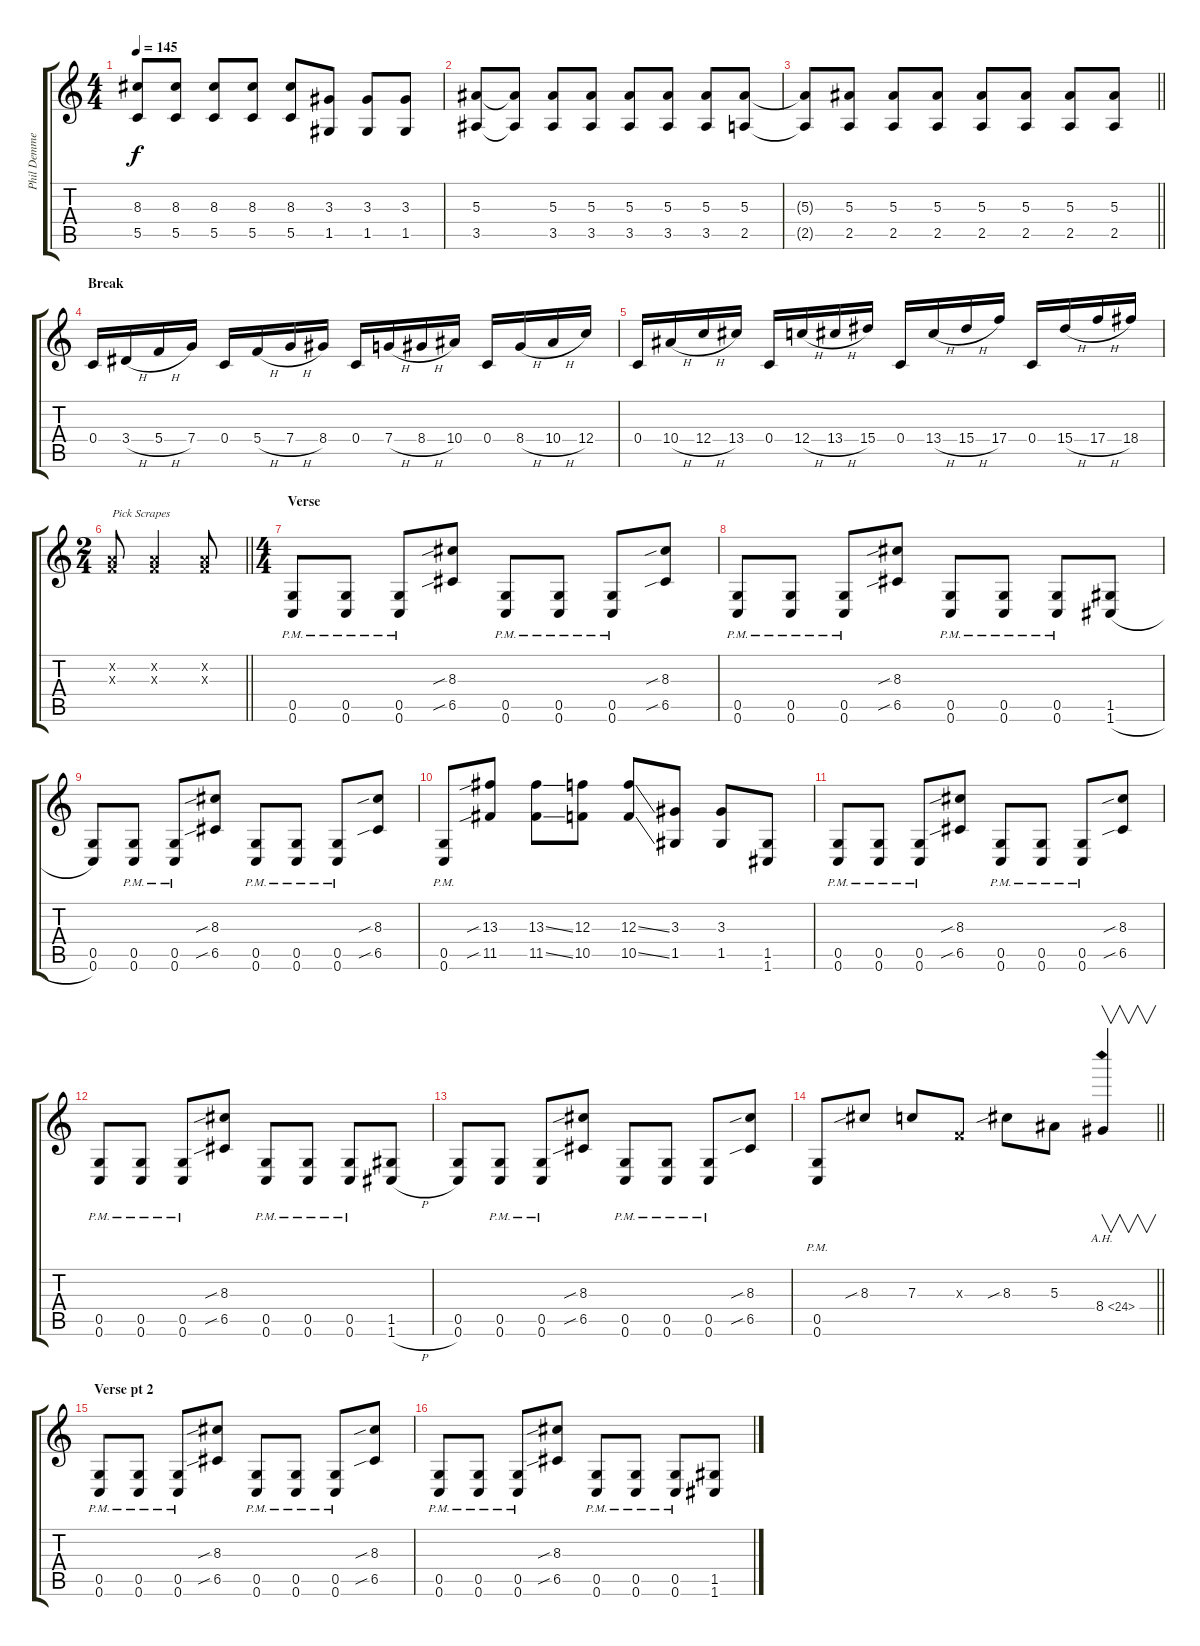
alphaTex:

\track ("Phil Demmel" "Phil Demme") {instrument distortionguitar}
\staff {score tabs}
\tuning (D4 A3 F3 C3 G2 C2) {hide}
\ts (4 4)
\tempo 145
\clef g2
\ks c
(8.3{t} 5.5{t}).8{dy f} (8.3 5.5).8 (8.3 5.5).8 (8.3 5.5).8 (8.3 5.5).8 (3.3 1.5).8 (3.3 1.5).8 (3.3 1.5).8 |
(5.3 3.5).8 (5.3{t} 3.5{t}).8 (5.3 3.5).8 (5.3 3.5).8 (5.3 3.5).8 (5.3 3.5).8 (5.3 3.5).8 (5.3 2.5).8 |
\barLineRight lightlight
(5.3{t} 2.5{t}).8 (5.3 2.5).8 (5.3 2.5).8 (5.3 2.5).8 (5.3 2.5).8 (5.3 2.5).8 (5.3 2.5).8 (5.3 2.5).8 |
\section ("" "Break")
0.4.16 3.4{h}.16 5.4{h}.16 7.4.16 0.4.16 5.4{h}.16 7.4{h}.16 8.4.16 0.4.16 7.4{h}.16 8.4{h}.16 10.4.16 0.4.16 8.4{h}.16 10.4{h}.16 12.4.16 |
0.4.16 10.4{h}.16 12.4{h}.16 13.4.16 0.4.16 12.4{h}.16 13.4{h}.16 15.4.16 0.4.16 13.4{h}.16 15.4{h}.16 17.4.16 0.4.16 15.4{h}.16 17.4{h}.16 18.4.16 |
\ts (2 4)
\barLineRight lightlight
(0.2{x} 0.3{x}).8{txt "Pick Scrapes"} (0.2{x} 0.3{x}).4 (0.2{x} 0.3{x}).8 |
\ts (4 4)
\section ("" "Verse")
(0.5{pm} 0.6{pm}).8 (0.5{pm} 0.6{pm}).8 (0.5{pm} 0.6{pm}).8 (8.3{sib} 6.5{sib}).8 (0.5{pm} 0.6{pm}).8 (0.5{pm} 0.6{pm}).8 (0.5{pm} 0.6{pm}).8 (8.3{sib} 6.5{sib}).8 |
(0.5{pm} 0.6{pm}).8 (0.5{pm} 0.6{pm}).8 (0.5{pm} 0.6{pm}).8 (8.3{sib} 6.5{sib}).8 (0.5{pm} 0.6{pm}).8 (0.5{pm} 0.6{pm}).8 (0.5{pm} 0.6{pm}).8 (1.5 1.6{h}).8 |
(0.5 0.6).8 (0.5{pm} 0.6{pm}).8 (0.5{pm} 0.6{pm}).8 (8.3{sib} 6.5{sib}).8 (0.5{pm} 0.6{pm}).8 (0.5{pm} 0.6{pm}).8 (0.5{pm} 0.6{pm}).8 (8.3{sib} 6.5{sib}).8 |
(0.5{pm} 0.6{pm}).8 (13.3{sib} 11.5{sib}).8 (13.3{ss} 11.5{ss}).8 (12.3 10.5).8 (12.3{ss} 10.5{ss}).8 (3.3 1.5).8 (3.3 1.5).8 (1.5 1.6).8 |
(0.5{pm} 0.6{pm}).8 (0.5{pm} 0.6{pm}).8 (0.5{pm} 0.6{pm}).8 (8.3{sib} 6.5{sib}).8 (0.5{pm} 0.6{pm}).8 (0.5{pm} 0.6{pm}).8 (0.5{pm} 0.6{pm}).8 (8.3{sib} 6.5{sib}).8 |
(0.5{pm} 0.6{pm}).8 (0.5{pm} 0.6{pm}).8 (0.5{pm} 0.6{pm}).8 (8.3{sib} 6.5{sib}).8 (0.5{pm} 0.6{pm}).8 (0.5{pm} 0.6{pm}).8 (0.5{pm} 0.6{pm}).8 (1.5 1.6{h}).8 |
(0.5 0.6).8 (0.5{pm} 0.6{pm}).8 (0.5{pm} 0.6{pm}).8 (8.3{sib} 6.5{sib}).8 (0.5{pm} 0.6{pm}).8 (0.5{pm} 0.6{pm}).8 (0.5{pm} 0.6{pm}).8 (8.3{sib} 6.5{sib}).8 |
\barLineRight lightlight
(0.5{pm} 0.6{pm}).8 8.3{sib}.8 7.3.8 0.3{x}.8 8.3{sib}.8 5.3.8 8.4{ah 16}.4{v} |
\section ("" "Verse pt 2")
(0.5{pm} 0.6{pm}).8 (0.5{pm} 0.6{pm}).8 (0.5{pm} 0.6{pm}).8 (8.3{sib} 6.5{sib}).8 (0.5{pm} 0.6{pm}).8 (0.5{pm} 0.6{pm}).8 (0.5{pm} 0.6{pm}).8 (8.3{sib} 6.5{sib}).8 |
(0.5{pm} 0.6{pm}).8 (0.5{pm} 0.6{pm}).8 (0.5{pm} 0.6{pm}).8 (8.3{sib} 6.5{sib}).8 (0.5{pm} 0.6{pm}).8 (0.5{pm} 0.6{pm}).8 (0.5{pm} 0.6{pm}).8 (1.5 1.6{h}).8
